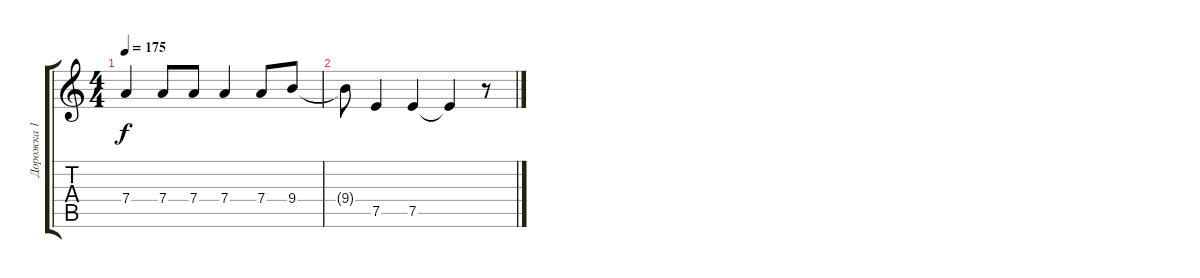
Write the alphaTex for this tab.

\track ("Дорожка 1" "Дорожка 1") {instrument distortionguitar}
\staff {score tabs}
\tuning (E4 B3 G3 D3 A2 E2) {hide}
\ts (4 4)
\tempo 175
\clef g2
\ks c
7.4.4{dy f} 7.4.8 7.4.8 7.4.4 7.4.8 9.4.8 |
9.4{t}.8 7.5.4 7.5.4 7.5{t}.4 r.8
